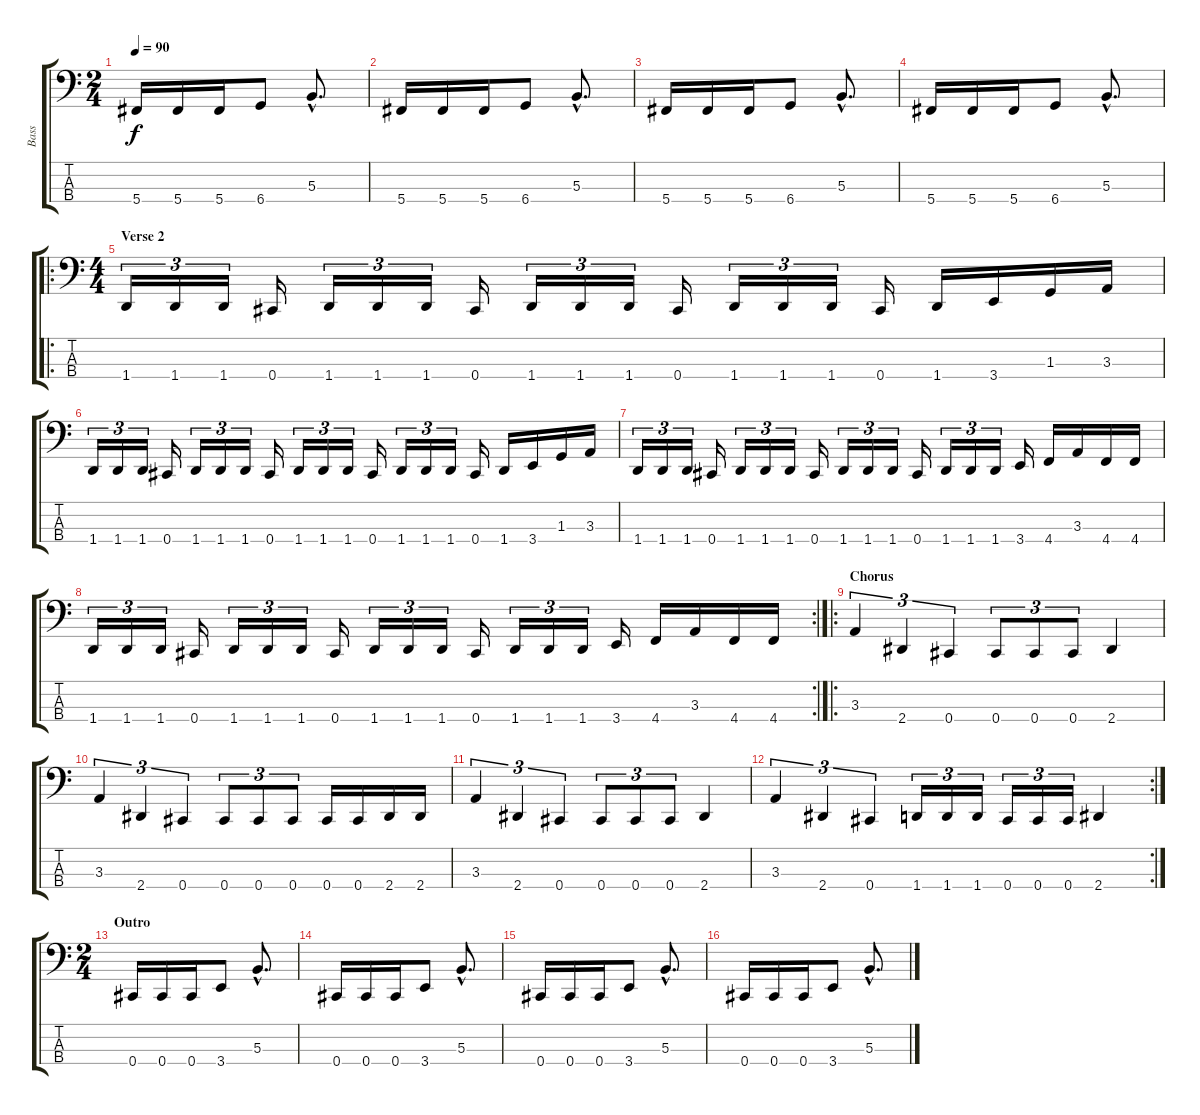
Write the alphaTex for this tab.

\track ("Bass" "Bass") {instrument electricbassfinger}
\staff {score tabs}
\tuning (E2 B1 Gb1 Db1) {hide}
\ts (2 4)
\tempo 90
\clef f4
\ks c
5.4.16{dy f} 5.4.16 5.4.16 6.4.8 5.3{hac}.8{d} |
5.4.16 5.4.16 5.4.16 6.4.8 5.3{hac}.8{d} |
5.4.16 5.4.16 5.4.16 6.4.8 5.3{hac}.8{d} |
5.4.16 5.4.16 5.4.16 6.4.8 5.3{hac}.8{d} |
\ro
\ts (4 4)
\section ("" "Verse 2")
1.4.16{tu (3 2)} 1.4.16{tu (3 2)} 1.4.16{tu (3 2)} 0.4.16 1.4.16{tu (3 2)} 1.4.16{tu (3 2)} 1.4.16{tu (3 2)} 0.4.16 1.4.16{tu (3 2)} 1.4.16{tu (3 2)} 1.4.16{tu (3 2)} 0.4.16 1.4.16{tu (3 2)} 1.4.16{tu (3 2)} 1.4.16{tu (3 2)} 0.4.16 1.4.16 3.4.16 1.3.16 3.3.16 |
1.4.16{tu (3 2)} 1.4.16{tu (3 2)} 1.4.16{tu (3 2)} 0.4.16 1.4.16{tu (3 2)} 1.4.16{tu (3 2)} 1.4.16{tu (3 2)} 0.4.16 1.4.16{tu (3 2)} 1.4.16{tu (3 2)} 1.4.16{tu (3 2)} 0.4.16 1.4.16{tu (3 2)} 1.4.16{tu (3 2)} 1.4.16{tu (3 2)} 0.4.16 1.4.16 3.4.16 1.3.16 3.3.16 |
1.4.16{tu (3 2)} 1.4.16{tu (3 2)} 1.4.16{tu (3 2)} 0.4.16 1.4.16{tu (3 2)} 1.4.16{tu (3 2)} 1.4.16{tu (3 2)} 0.4.16 1.4.16{tu (3 2)} 1.4.16{tu (3 2)} 1.4.16{tu (3 2)} 0.4.16 1.4.16{tu (3 2)} 1.4.16{tu (3 2)} 1.4.16{tu (3 2)} 3.4.16 4.4.16 3.3.16 4.4.16 4.4.16 |
\rc 2
1.4.16{tu (3 2)} 1.4.16{tu (3 2)} 1.4.16{tu (3 2)} 0.4.16 1.4.16{tu (3 2)} 1.4.16{tu (3 2)} 1.4.16{tu (3 2)} 0.4.16 1.4.16{tu (3 2)} 1.4.16{tu (3 2)} 1.4.16{tu (3 2)} 0.4.16 1.4.16{tu (3 2)} 1.4.16{tu (3 2)} 1.4.16{tu (3 2)} 3.4.16 4.4.16 3.3.16 4.4.16 4.4.16 |
\ro
\section ("" "Chorus")
3.3.4{tu (3 2)} 2.4.4{tu (3 2)} 0.4.4{tu (3 2)} 0.4.8{tu (3 2)} 0.4.8{tu (3 2)} 0.4.8{tu (3 2)} 2.4.4 |
3.3.4{tu (3 2)} 2.4.4{tu (3 2)} 0.4.4{tu (3 2)} 0.4.8{tu (3 2)} 0.4.8{tu (3 2)} 0.4.8{tu (3 2)} 0.4.16 0.4.16 2.4.16 2.4.16 |
3.3.4{tu (3 2)} 2.4.4{tu (3 2)} 0.4.4{tu (3 2)} 0.4.8{tu (3 2)} 0.4.8{tu (3 2)} 0.4.8{tu (3 2)} 2.4.4 |
\rc 2
3.3.4{tu (3 2)} 2.4.4{tu (3 2)} 0.4.4{tu (3 2)} 1.4.16{tu (3 2)} 1.4.16{tu (3 2)} 1.4.16{tu (3 2)} 0.4.16{tu (3 2)} 0.4.16{tu (3 2)} 0.4.16{tu (3 2)} 2.4.4 |
\ts (2 4)
\section ("" "Outro")
0.4.16 0.4.16 0.4.16 3.4.8 5.3{hac}.8{d} |
0.4.16 0.4.16 0.4.16 3.4.8 5.3{hac}.8{d} |
0.4.16 0.4.16 0.4.16 3.4.8 5.3{hac}.8{d} |
0.4.16 0.4.16 0.4.16 3.4.8 5.3{hac}.8{d}
